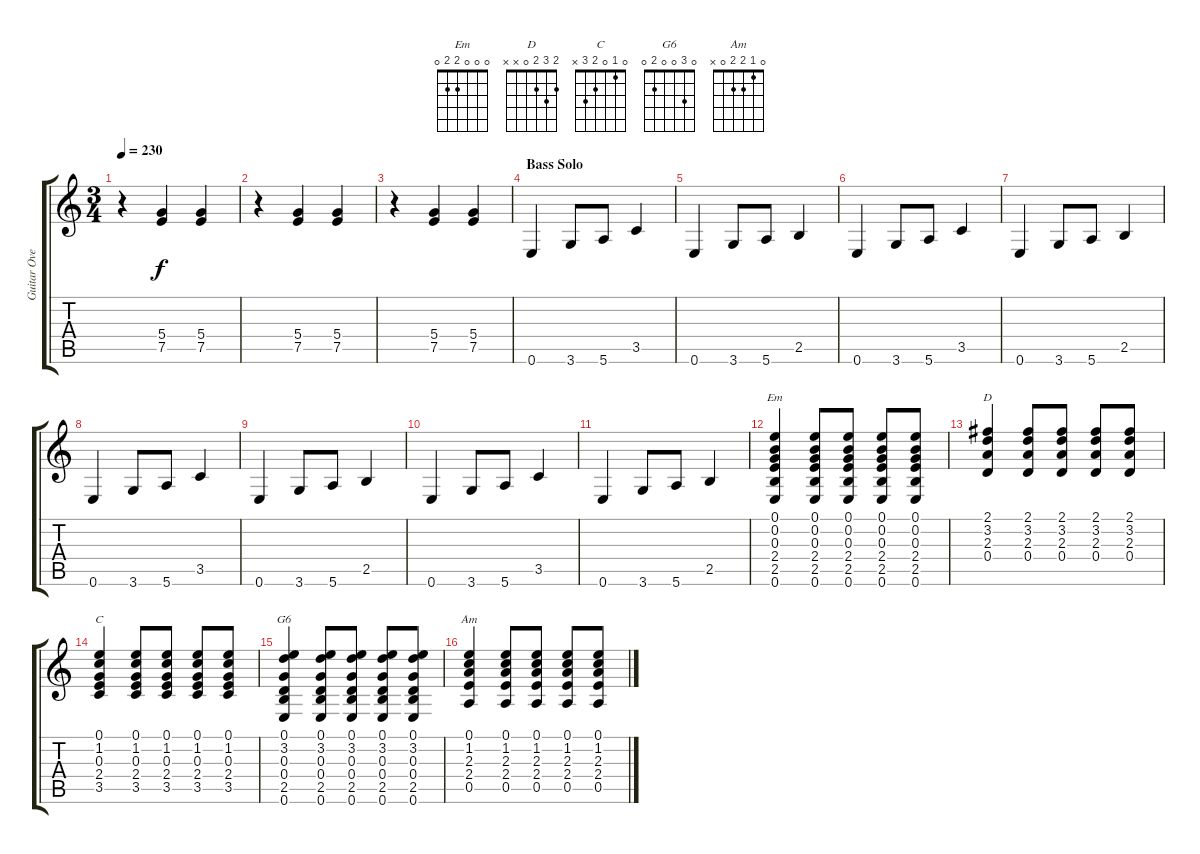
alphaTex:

\track ("Guitar Overdub" "Guitar Ove") {instrument acousticguitarsteel}
\staff {score tabs}
\tuning (E4 B3 G3 D3 A2 E2) {hide}
\chord ("Em" 0 0 0 2 2 0)
\chord ("D" 2 3 2 0 x x)
\chord ("C" 0 1 0 2 3 x)
\chord ("G6" 0 3 0 0 2 0)
\chord ("Am" 0 1 2 2 0 x)
\ts (3 4)
\tempo 230
\clef g2
\ks c
r.4{dy f} (5.4 7.5).4 (5.4 7.5).4 |
r.4 (5.4 7.5).4 (5.4 7.5).4 |
r.4 (5.4 7.5).4 (5.4 7.5).4 |
\section ("" "Bass Solo")
0.6.4 3.6.8 5.6.8 3.5.4 |
0.6.4 3.6.8 5.6.8 2.5.4 |
0.6.4 3.6.8 5.6.8 3.5.4 |
0.6.4 3.6.8 5.6.8 2.5.4 |
0.6.4 3.6.8 5.6.8 3.5.4 |
0.6.4 3.6.8 5.6.8 2.5.4 |
0.6.4 3.6.8 5.6.8 3.5.4 |
0.6.4 3.6.8 5.6.8 2.5.4 |
(0.1 0.2 0.3 2.4 2.5 0.6).4{ch "Em"} (0.1 0.2 0.3 2.4 2.5 0.6).8 (0.1 0.2 0.3 2.4 2.5 0.6).8 (0.1 0.2 0.3 2.4 2.5 0.6).8 (0.1 0.2 0.3 2.4 2.5 0.6).8 |
(2.1 3.2 2.3 0.4).4{ch "D"} (2.1 3.2 2.3 0.4).8 (2.1 3.2 2.3 0.4).8 (2.1 3.2 2.3 0.4).8 (2.1 3.2 2.3 0.4).8 |
(0.1 1.2 0.3 2.4 3.5).4{ch "C"} (0.1 1.2 0.3 2.4 3.5).8 (0.1 1.2 0.3 2.4 3.5).8 (0.1 1.2 0.3 2.4 3.5).8 (0.1 1.2 0.3 2.4 3.5).8 |
(0.1 3.2 0.3 0.4 2.5 0.6).4{ch "G6"} (0.1 3.2 0.3 0.4 2.5 0.6).8 (0.1 3.2 0.3 0.4 2.5 0.6).8 (0.1 3.2 0.3 0.4 2.5 0.6).8 (0.1 3.2 0.3 0.4 2.5 0.6).8 |
(0.1 1.2 2.3 2.4 0.5).4{ch "Am"} (0.1 1.2 2.3 2.4 0.5).8 (0.1 1.2 2.3 2.4 0.5).8 (0.1 1.2 2.3 2.4 0.5).8 (0.1 1.2 2.3 2.4 0.5).8
